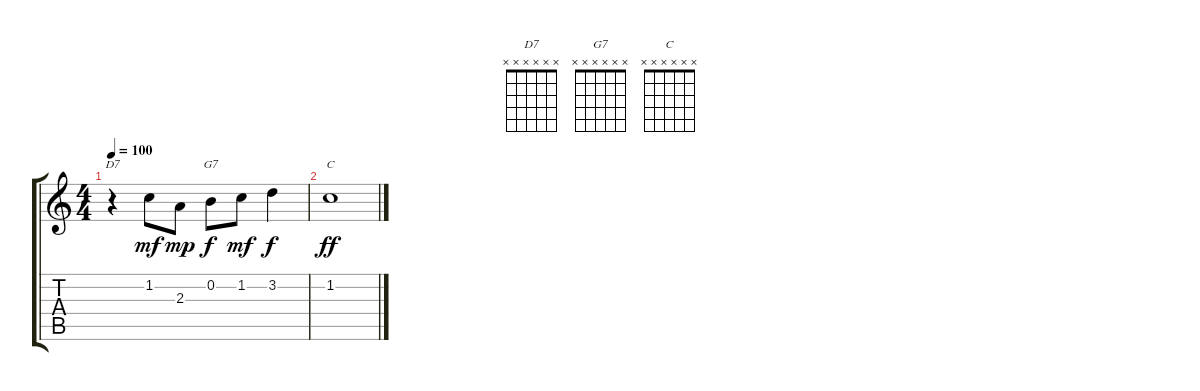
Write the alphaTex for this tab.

\track "" {instrument acousticguitarnylon}
\staff {score tabs}
\tuning (E4 B3 G3 D3 A2 E2) {hide}
\chord ("D7" x x x x x x)
\chord ("G7" x x x x x x)
\chord ("C" x x x x x x)
\ts (4 4)
\tempo 100
\clef g2
\ks c
r.4{ch "D7" dy f} 1.2.8{dy mf} 2.3.8{dy mp} 0.2.8{ch "G7" dy f} 1.2.8{dy mf} 3.2.4{dy f} |
1.2.1{ch "C" dy ff}
